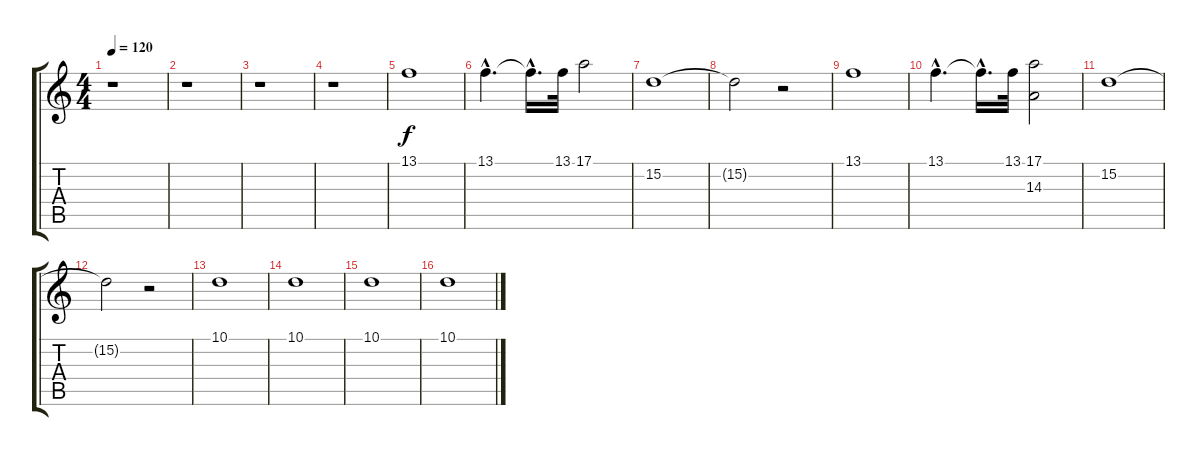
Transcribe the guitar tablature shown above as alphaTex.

\track "" {instrument panflute}
\staff {score tabs}
\tuning (E4 B3 G3 D3 A2 E2) {hide}
\ts (4 4)
\tempo 120
\clef g2
\ks c
r.1{dy f} |
r.1 |
r.1 |
r.1 |
13.1.1 |
13.1{hac}.4{d} 13.1{hac t}.16{d} 13.1.32 17.1.2 |
15.2.1 |
15.2{t}.2 r.2 |
13.1.1 |
13.1{hac}.4{d} 13.1{hac t}.16{d} 13.1.32 (17.1 14.3).2 |
15.2.1 |
15.2{t}.2 r.2 |
10.1.1 |
10.1.1 |
10.1.1 |
10.1.1
